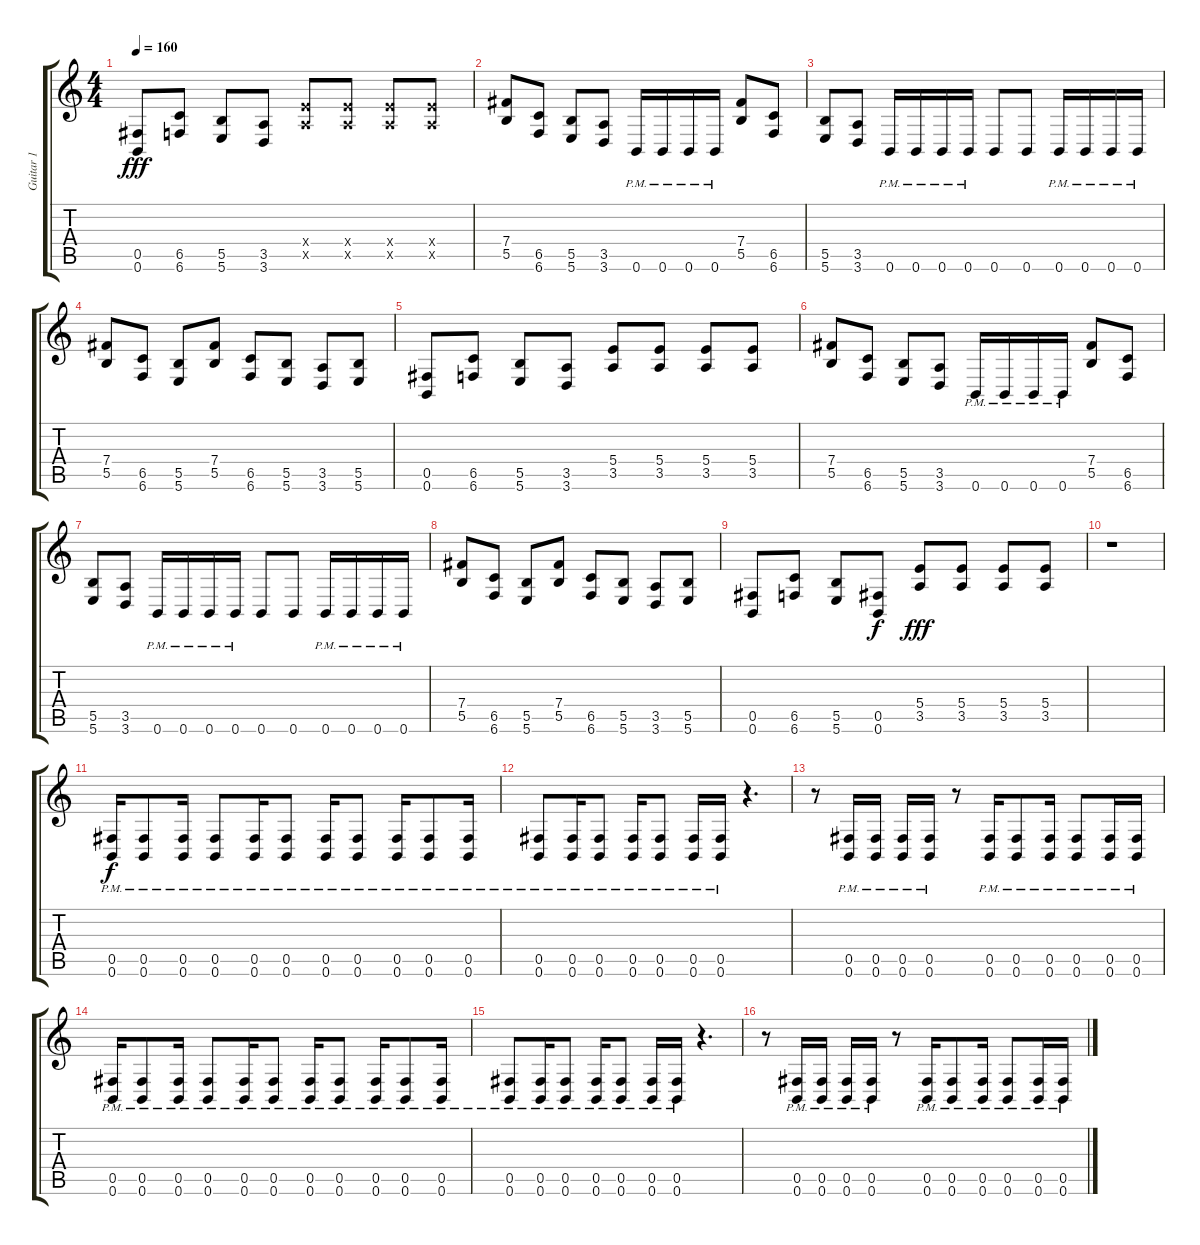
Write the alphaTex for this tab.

\track ("Guitar 1" "Guitar 1") {instrument distortionguitar}
\staff {score tabs}
\tuning (Db4 Ab3 E3 B2 Gb2 B1) {hide}
\ts (4 4)
\tempo 160
\clef g2
\ks c
(0.5 0.6).8{dy fff} (6.5 6.6).8 (5.5 5.6).8 (3.5 3.6).8 (5.4{x} 3.5{x}).8 (5.4{x} 3.5{x}).8 (5.4{x} 3.5{x}).8 (5.4{x} 3.5{x}).8 |
(7.4 5.5).8 (6.5 6.6).8 (5.5 5.6).8 (3.5 3.6).8 0.6{pm}.16 0.6{pm}.16 0.6{pm}.16 0.6{pm}.16 (7.4 5.5).8 (6.5 6.6).8 |
(5.5 5.6).8 (3.5 3.6).8 0.6{pm}.16 0.6{pm}.16 0.6{pm}.16 0.6{pm}.16 0.6.8 0.6.8 0.6{pm}.16 0.6{pm}.16 0.6{pm}.16 0.6{pm}.16 |
(7.4 5.5).8 (6.5 6.6).8 (5.5 5.6).8 (7.4 5.5).8 (6.5 6.6).8 (5.5 5.6).8 (3.5 3.6).8 (5.5 5.6).8 |
(0.5 0.6).8 (6.5 6.6).8 (5.5 5.6).8 (3.5 3.6).8 (5.4 3.5).8 (5.4 3.5).8 (5.4 3.5).8 (5.4 3.5).8 |
(7.4 5.5).8 (6.5 6.6).8 (5.5 5.6).8 (3.5 3.6).8 0.6{pm}.16 0.6{pm}.16 0.6{pm}.16 0.6{pm}.16 (7.4 5.5).8 (6.5 6.6).8 |
(5.5 5.6).8 (3.5 3.6).8 0.6{pm}.16 0.6{pm}.16 0.6{pm}.16 0.6{pm}.16 0.6.8 0.6.8 0.6{pm}.16 0.6{pm}.16 0.6{pm}.16 0.6{pm}.16 |
(7.4 5.5).8 (6.5 6.6).8 (5.5 5.6).8 (7.4 5.5).8 (6.5 6.6).8 (5.5 5.6).8 (3.5 3.6).8 (5.5 5.6).8 |
(0.5 0.6).8 (6.5 6.6).8 (5.5 5.6).8 (0.5 0.6).8{dy f} (5.4 3.5).8{dy fff} (5.4 3.5).8 (5.4 3.5).8 (5.4 3.5).8 |
r.1 |
(0.5{pm} 0.6{pm}).16{dy f} (0.5{pm} 0.6{pm}).8 (0.5{pm} 0.6{pm}).16 (0.5{pm} 0.6{pm}).8 (0.5{pm} 0.6{pm}).16 (0.5{pm} 0.6{pm}).8 (0.5{pm} 0.6{pm}).16 (0.5{pm} 0.6{pm}).8 (0.5{pm} 0.6{pm}).16 (0.5{pm} 0.6{pm}).8 (0.5{pm} 0.6{pm}).16 |
(0.5{pm} 0.6{pm}).8 (0.5{pm} 0.6{pm}).16 (0.5{pm} 0.6{pm}).8 (0.5{pm} 0.6{pm}).16 (0.5{pm} 0.6{pm}).8 (0.5{pm} 0.6{pm}).16 (0.5{pm} 0.6{pm}).16 r.4{d} |
r.8 (0.5{pm} 0.6{pm}).16 (0.5{pm} 0.6{pm}).16 (0.5{pm} 0.6{pm}).16 (0.5{pm} 0.6{pm}).16 r.8 (0.5{pm} 0.6{pm}).16 (0.5{pm} 0.6{pm}).8 (0.5{pm} 0.6{pm}).16 (0.5{pm} 0.6{pm}).8 (0.5{pm} 0.6{pm}).16 (0.5{pm} 0.6{pm}).16 |
(0.5{pm} 0.6{pm}).16 (0.5{pm} 0.6{pm}).8 (0.5{pm} 0.6{pm}).16 (0.5{pm} 0.6{pm}).8 (0.5{pm} 0.6{pm}).16 (0.5{pm} 0.6{pm}).8 (0.5{pm} 0.6{pm}).16 (0.5{pm} 0.6{pm}).8 (0.5{pm} 0.6{pm}).16 (0.5{pm} 0.6{pm}).8 (0.5{pm} 0.6{pm}).16 |
(0.5{pm} 0.6{pm}).8 (0.5{pm} 0.6{pm}).16 (0.5{pm} 0.6{pm}).8 (0.5{pm} 0.6{pm}).16 (0.5{pm} 0.6{pm}).8 (0.5{pm} 0.6{pm}).16 (0.5{pm} 0.6{pm}).16 r.4{d} |
r.8 (0.5{pm} 0.6{pm}).16 (0.5{pm} 0.6{pm}).16 (0.5{pm} 0.6{pm}).16 (0.5{pm} 0.6{pm}).16 r.8 (0.5{pm} 0.6{pm}).16 (0.5{pm} 0.6{pm}).8 (0.5{pm} 0.6{pm}).16 (0.5{pm} 0.6{pm}).8 (0.5{pm} 0.6{pm}).16 (0.5{pm} 0.6{pm}).16
